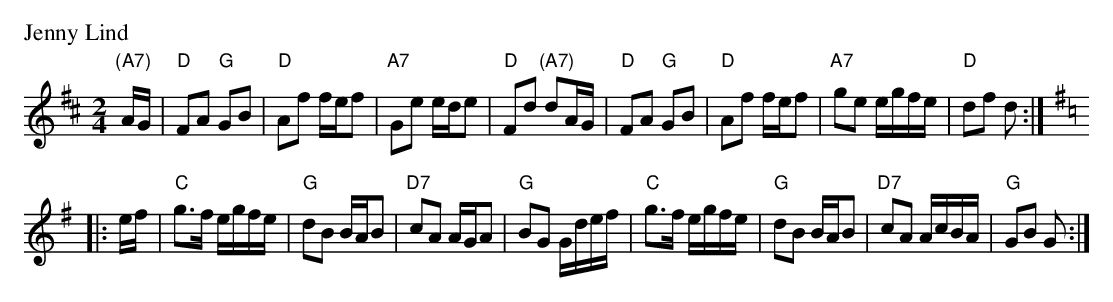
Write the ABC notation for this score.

X:1
P: Jenny Lind
M: 2/4
L: 1/16
K: D
"(A7)"AG \
| "D"F2A2 "G"G2B2 | "D"A2f2 fef2 | "A7"G2e2 ede2 | "D"F2d2 "(A7)"d2AG \
| "D"F2A2 "G"G2B2 | "D"A2f2 fef2 | "A7"g2e2 egfe | "D"d2f2 d2 :|[K:G]
K: G
|: ef \
| "C"g3f egfe | "G"d2B2 BAB2 | "D7"c2A2 AGA2 | "G"B2G2 Gdef \
| "C"g3f egfe | "G"d2B2 BAB2 | "D7"c2A2 AcBA | "G"G2B2 G2 :|
